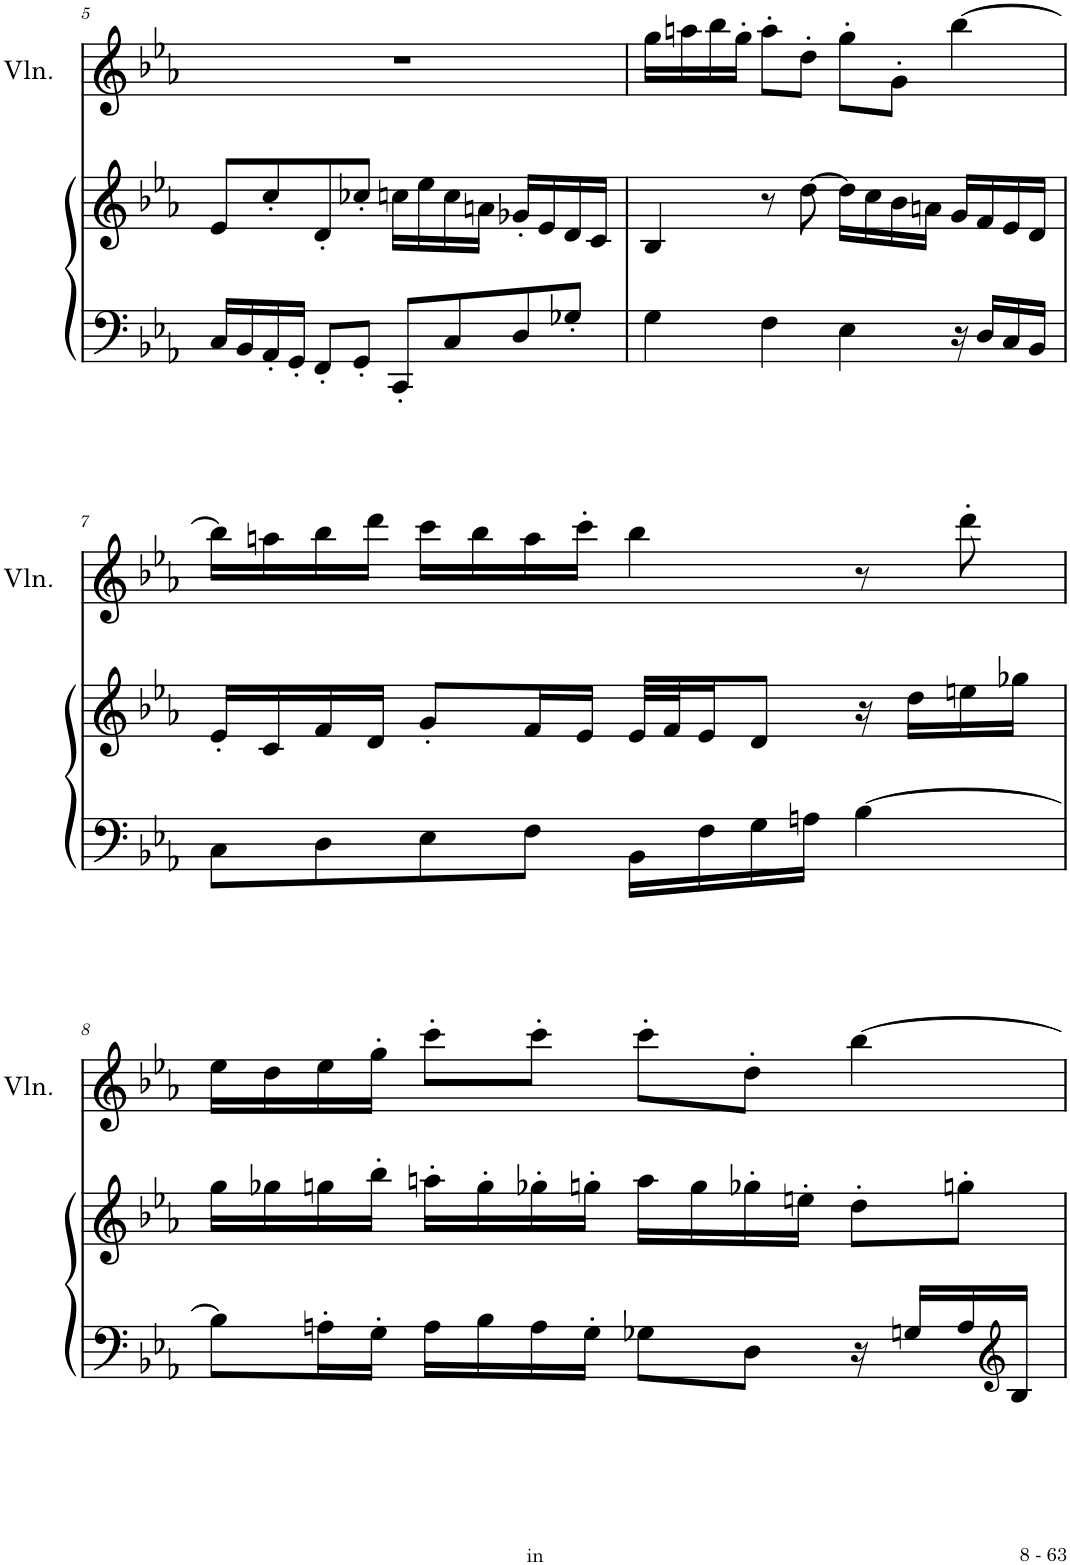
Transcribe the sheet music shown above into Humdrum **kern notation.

**kern	**kern	**kern
*part3	*part2	*part1
*staff3	*staff2	*staff1
*I"Piano	*I"Piano	*I"Violin
*I'Pno	*I'Pno	*I'Vln.
!!LO:PB:g=z
*clefF4	*clefG2	*clefG2
*k[b-e-a-]	*k[b-e-a-]	*k[b-e-a-]
*M4/4	*M4/4	*M4/4
*met(c)	*met(c)	*met(c)
=5	=5	=5
16C/LL	8e-/L	1r
16BB-/	.	.
16AA-'/	8cc'/	.
16GG'/JJ	.	.
8FF'/L	8d'/	.
8GG'/J	8cc-X'/J	.
8CC'/L	16ccn\LL	.
.	16ee-\	.
8C/	16cc\	.
.	16an\JJ	.
8D/	16g-X'/LL	.
.	16e-/	.
8G-X'/J	16d/	.
.	16c/JJ	.
=6	=6	=6
4G\	4B-/	16gg\LL
.	.	16aan\
.	.	16bb-\
.	.	16gg'\JJ
4F\	8r	8aa'\L
.	[8dd\	8dd'\J
4E-\	16dd\LL]	8gg'\L
.	16cc\	.
.	16b-\	8g'\J
.	16an\JJ	.
16r	16g/LL	[4bb-\
16D/LL	16f/	.
16C/	16e-/	.
16BB-/JJ	16d/JJ	.
!!LO:LB:g=z
=7	=7	=7
8C\L	16e-'/LL	16bb-\LL]
.	16c/	16aan\
8D\	16f/	16bb-\
.	16d/JJ	16ddd\JJ
8E-\	8g'/L	16ccc\LL
.	.	16bb-\
8F\J	16f/L	16aa\
.	16e-/JJ	16ccc'\JJ
16BB-\LL	32e-/LLL	4bb-\
.	32f/J	.
16F\	16e-/J	.
16G\	8d/J	.
16An\JJ	.	.
[4B-\	16r	8r
.	16dd\LL	.
.	16een\	8ddd'\
.	16gg-X\JJ	.
!!LO:LB:g=z
=8	=8	=8
8B-\L]	16gg\LL	16ee-\LL
.	16gg-X\	16dd\
16An'\L	16ggn\	16ee-\
16G'\JJ	16bb-'\JJ	16gg'\JJ
16A\LL	16aan'\LL	8ccc'\L
16B-\	16gg'\	.
16A\	16gg-X'\	8ccc'\J
16G'\JJ	16ggn'\JJ	.
8G-X\L	16aa\LL	8ccc'\L
.	16gg\	.
8D\J	16gg-X'\	8dd'\J
.	16een'\JJ	.
16r	8dd'\L	[4bb-\
16Gn/LL	.	.
16A/	8ggn'\J	.
*clefG2	*	*
16B-/JJ	.	.
=	=	=
*-	*-	*-
